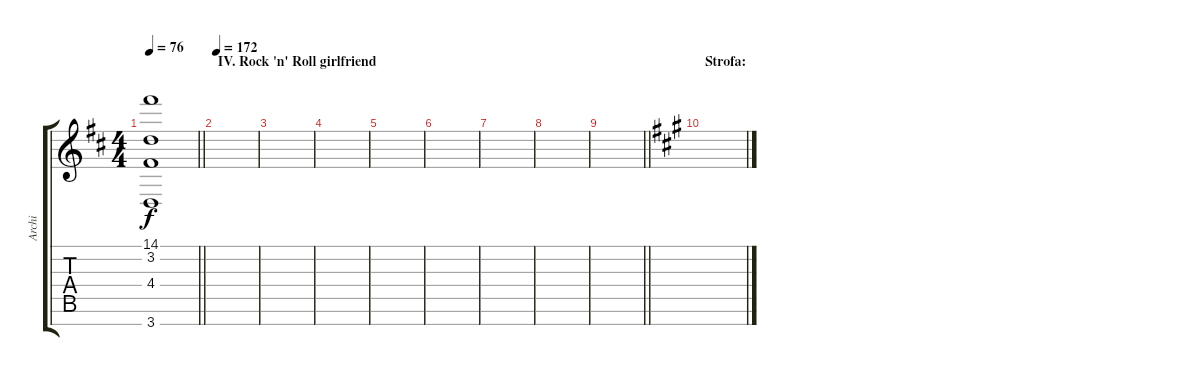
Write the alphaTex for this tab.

\track ("Archi" "Archi") {instrument acousticguitarsteel}
\staff {score tabs}
\tuning (E4 B3 G3 D3 A2 E2 B1) {hide}
\ts (4 4)
\tempo 76
\clef g2
\barLineRight lightlight
\ks d
(14.1{t} 3.2{t} 4.4{t} 3.7{t}).1{dy f} |
\section ("" "IV. Rock 'n' Roll girlfriend")
\tempo 172
|
|
|
|
|
|
|
\barLineRight lightlight
|
\section ("" "Strofa:")
\ks a
